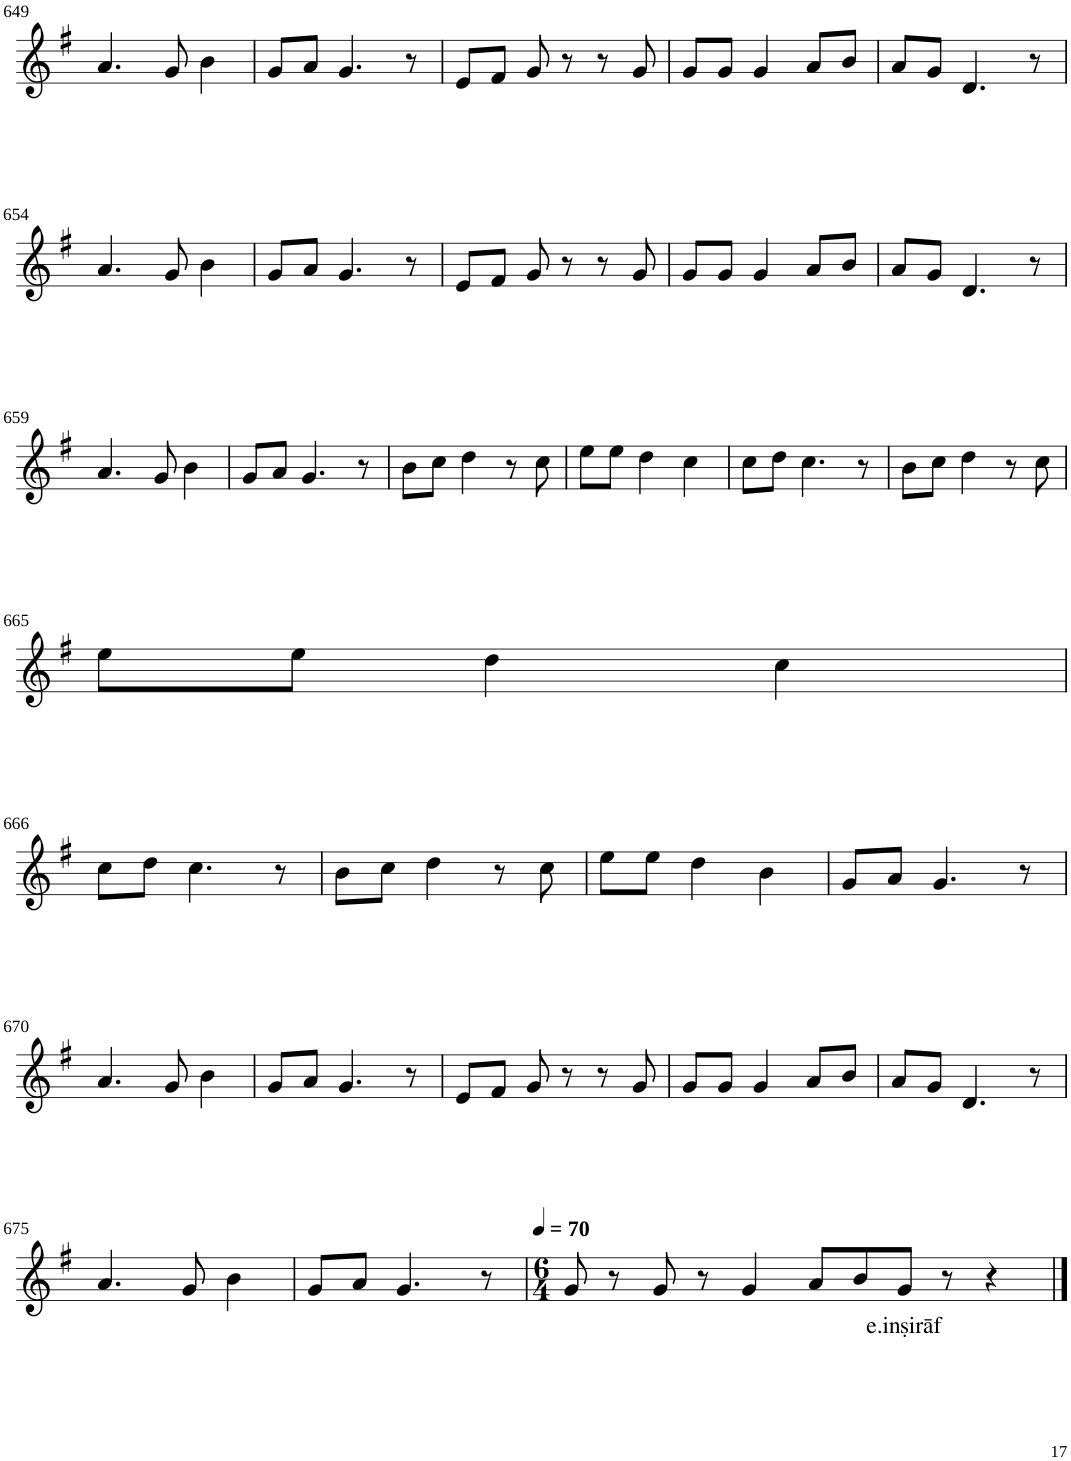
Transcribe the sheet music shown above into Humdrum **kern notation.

**kern	**text
*part1	*part1
*staff1	*staff1
*I"Violin	*
!!LO:PB:g=z
*clefG2	*
*k[f#]	*
*G:	*
*M3/4	*
=649	=649
4.a/	.
8g/	.
4b\	.
=650	=650
8g/L	.
8a/J	.
4.g/	.
8r	.
=651	=651
8e/L	.
8f#/J	.
8g/	.
8r	.
8r	.
8g/	.
=652	=652
8g/L	.
8g/J	.
4g/	.
8a/L	.
8b/J	.
=653	=653
8a/L	.
8g/J	.
4.d/	.
8r	.
!!LO:LB:g=z
=654	=654
4.a/	.
8g/	.
4b\	.
=655	=655
8g/L	.
8a/J	.
4.g/	.
8r	.
=656	=656
8e/L	.
8f#/J	.
8g/	.
8r	.
8r	.
8g/	.
=657	=657
8g/L	.
8g/J	.
4g/	.
8a/L	.
8b/J	.
=658	=658
8a/L	.
8g/J	.
4.d/	.
8r	.
!!LO:LB:g=z
=659	=659
4.a/	.
8g/	.
4b\	.
=660	=660
8g/L	.
8a/J	.
4.g/	.
8r	.
=661	=661
8b\L	.
8cc\J	.
4dd\	.
8r	.
8cc\	.
=662	=662
8ee\L	.
8ee\J	.
4dd\	.
4cc\	.
=663	=663
8cc\L	.
8dd\J	.
4.cc\	.
8r	.
=664	=664
8b\L	.
8cc\J	.
4dd\	.
8r	.
8cc\	.
!!LO:LB:g=z
=665	=665
8ee\L	.
8ee\J	.
4dd\	.
4cc\	.
!!LO:LB:g=z
=666	=666
8cc\L	.
8dd\J	.
4.cc\	.
8r	.
=667	=667
8b\L	.
8cc\J	.
4dd\	.
8r	.
8cc\	.
=668	=668
8ee\L	.
8ee\J	.
4dd\	.
4b\	.
=669	=669
8g/L	.
8a/J	.
4.g/	.
8r	.
!!LO:LB:g=z
=670	=670
4.a/	.
8g/	.
4b\	.
=671	=671
8g/L	.
8a/J	.
4.g/	.
8r	.
=672	=672
8e/L	.
8f#/J	.
8g/	.
8r	.
8r	.
8g/	.
=673	=673
8g/L	.
8g/J	.
4g/	.
8a/L	.
8b/J	.
=674	=674
8a/L	.
8g/J	.
4.d/	.
8r	.
!!LO:LB:g=z
=675	=675
4.a/	.
8g/	.
4b\	.
=676	=676
8g/L	.
8a/J	.
4.g/	.
8r	.
=677	=677
*M6/4	*
*MM70	*
8g/	.
8r	.
8g/	.
8r	.
4g/	.
8a/L	.
8b/	.
!	!LO:LY:b
8g/J	e.inṣirāf
8r	.
4r	.
==	==
*-	*-
